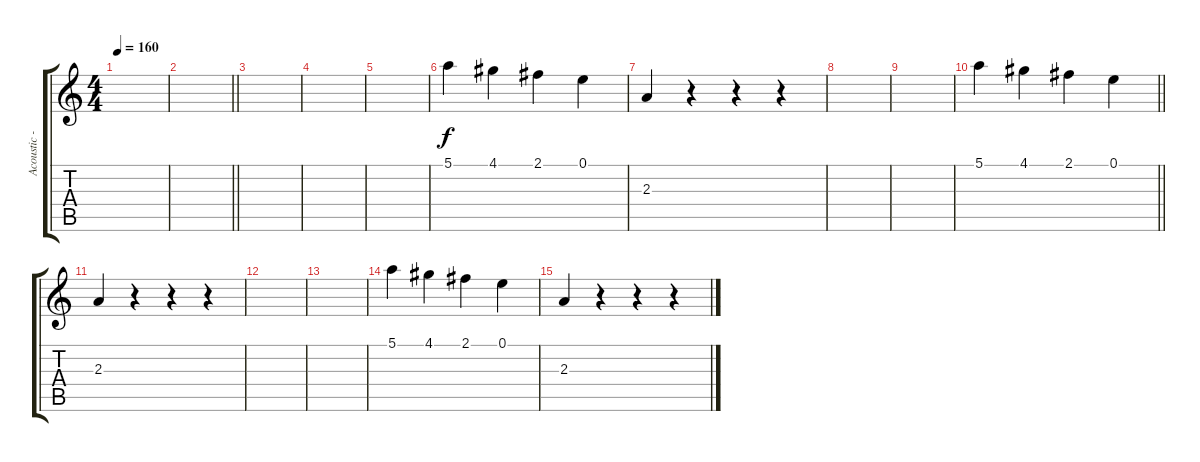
\track ("Acoustic - Bells" "Acoustic -") {instrument acousticguitarsteel}
\staff {score tabs}
\tuning (E4 B3 G3 D3 A2 E2) {hide}
\ts (4 4)
\tempo 160
\clef g2
\ks c
|
\barLineRight lightlight
|
|
|
|
5.1.4{dy f volume 16 instrument tubularbells} 4.1.4 2.1.4 0.1.4 |
2.3.4 r.4 r.4 r.4 |
|
|
\barLineRight lightlight
5.1.4 4.1.4 2.1.4 0.1.4 |
2.3.4 r.4 r.4 r.4 |
|
|
5.1.4 4.1.4 2.1.4 0.1.4 |
2.3.4 r.4 r.4 r.4
